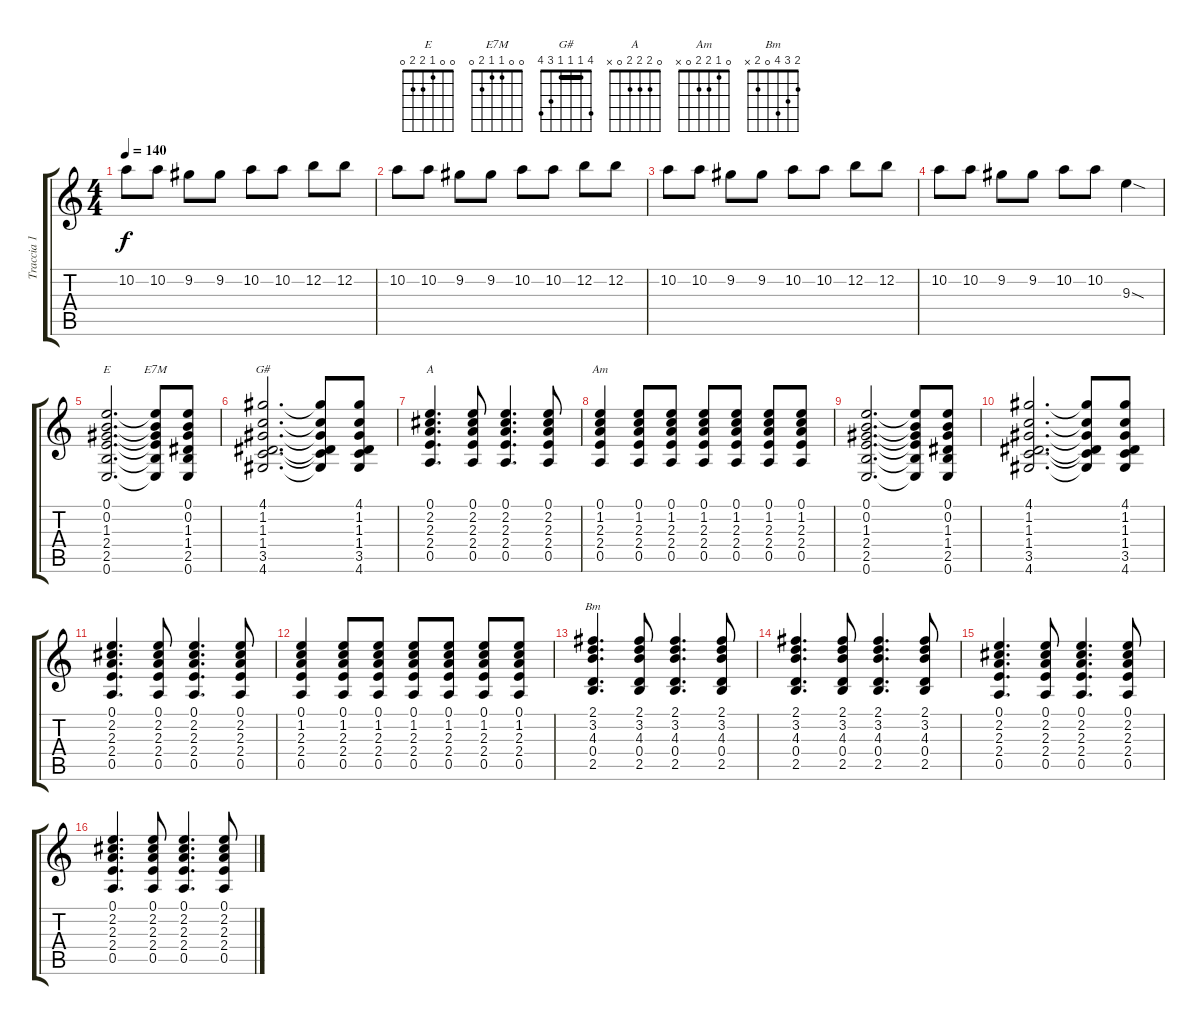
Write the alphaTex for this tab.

\track ("Traccia 1" "Traccia 1") {instrument overdrivenguitar}
\staff {score tabs}
\tuning (E4 B3 G3 D3 A2 E2) {hide}
\chord ("E" 0 0 1 2 2 0)
\chord ("E7M" 0 0 1 1 2 0)
\chord ("G#" 4 1 1 1 3 4) {barre 1}
\chord ("A" 0 2 2 2 0 x)
\chord ("Am" 0 1 2 2 0 x)
\chord ("Bm" 2 3 4 0 2 x)
\ts (4 4)
\tempo 140
\clef g2
\ks c
10.2.8{dy f} 10.2.8 9.2.8 9.2.8 10.2.8 10.2.8 12.2.8 12.2.8 |
10.2.8 10.2.8 9.2.8 9.2.8 10.2.8 10.2.8 12.2.8 12.2.8 |
10.2.8 10.2.8 9.2.8 9.2.8 10.2.8 10.2.8 12.2.8 12.2.8 |
10.2.8 10.2.8 9.2.8 9.2.8 10.2.8 10.2.8 9.3{sod}.4 |
(0.1 0.2 1.3 2.4 2.5 0.6).2{d ch "E"} (0.1{t} 0.2{t} 1.3{t} 2.4{t} 2.5{t} 0.6{t}).8{ch "E7M"} (0.1 0.2 1.3 1.4 2.5 0.6).8 |
(4.1 1.2 1.3 1.4 3.5 4.6).2{d ch "G#"} (4.1{t} 1.2{t} 1.3{t} 1.4{t} 3.5{t} 4.6{t}).8 (4.1 1.2 1.3 1.4 3.5 4.6).8 |
(0.1 2.2 2.3 2.4 0.5).4{d ch "A"} (0.1 2.2 2.3 2.4 0.5).8 (0.1 2.2 2.3 2.4 0.5).4{d} (0.1 2.2 2.3 2.4 0.5).8 |
(0.1 1.2 2.3 2.4 0.5).4{ch "Am"} (0.1 1.2 2.3 2.4 0.5).8 (0.1 1.2 2.3 2.4 0.5).8 (0.1 1.2 2.3 2.4 0.5).8 (0.1 1.2 2.3 2.4 0.5).8 (0.1 1.2 2.3 2.4 0.5).8 (0.1 1.2 2.3 2.4 0.5).8 |
(0.1 0.2 1.3 2.4 2.5 0.6).2{d} (0.1{t} 0.2{t} 1.3{t} 2.4{t} 2.5{t} 0.6{t}).8 (0.1 0.2 1.3 1.4 2.5 0.6).8 |
(4.1 1.2 1.3 1.4 3.5 4.6).2{d} (4.1{t} 1.2{t} 1.3{t} 1.4{t} 3.5{t} 4.6{t}).8 (4.1 1.2 1.3 1.4 3.5 4.6).8 |
(0.1 2.2 2.3 2.4 0.5).4{d} (0.1 2.2 2.3 2.4 0.5).8 (0.1 2.2 2.3 2.4 0.5).4{d} (0.1 2.2 2.3 2.4 0.5).8 |
(0.1 1.2 2.3 2.4 0.5).4 (0.1 1.2 2.3 2.4 0.5).8 (0.1 1.2 2.3 2.4 0.5).8 (0.1 1.2 2.3 2.4 0.5).8 (0.1 1.2 2.3 2.4 0.5).8 (0.1 1.2 2.3 2.4 0.5).8 (0.1 1.2 2.3 2.4 0.5).8 |
(2.1 3.2 4.3 0.4 2.5).4{d ch "Bm"} (2.1 3.2 4.3 0.4 2.5).8 (2.1 3.2 4.3 0.4 2.5).4{d} (2.1 3.2 4.3 0.4 2.5).8 |
(2.1 3.2 4.3 0.4 2.5).4{d} (2.1 3.2 4.3 0.4 2.5).8 (2.1 3.2 4.3 0.4 2.5).4{d} (2.1 3.2 4.3 0.4 2.5).8 |
(0.1 2.2 2.3 2.4 0.5).4{d} (0.1 2.2 2.3 2.4 0.5).8 (0.1 2.2 2.3 2.4 0.5).4{d} (0.1 2.2 2.3 2.4 0.5).8 |
(0.1 2.2 2.3 2.4 0.5).4{d} (0.1 2.2 2.3 2.4 0.5).8 (0.1 2.2 2.3 2.4 0.5).4{d} (0.1 2.2 2.3 2.4 0.5).8
